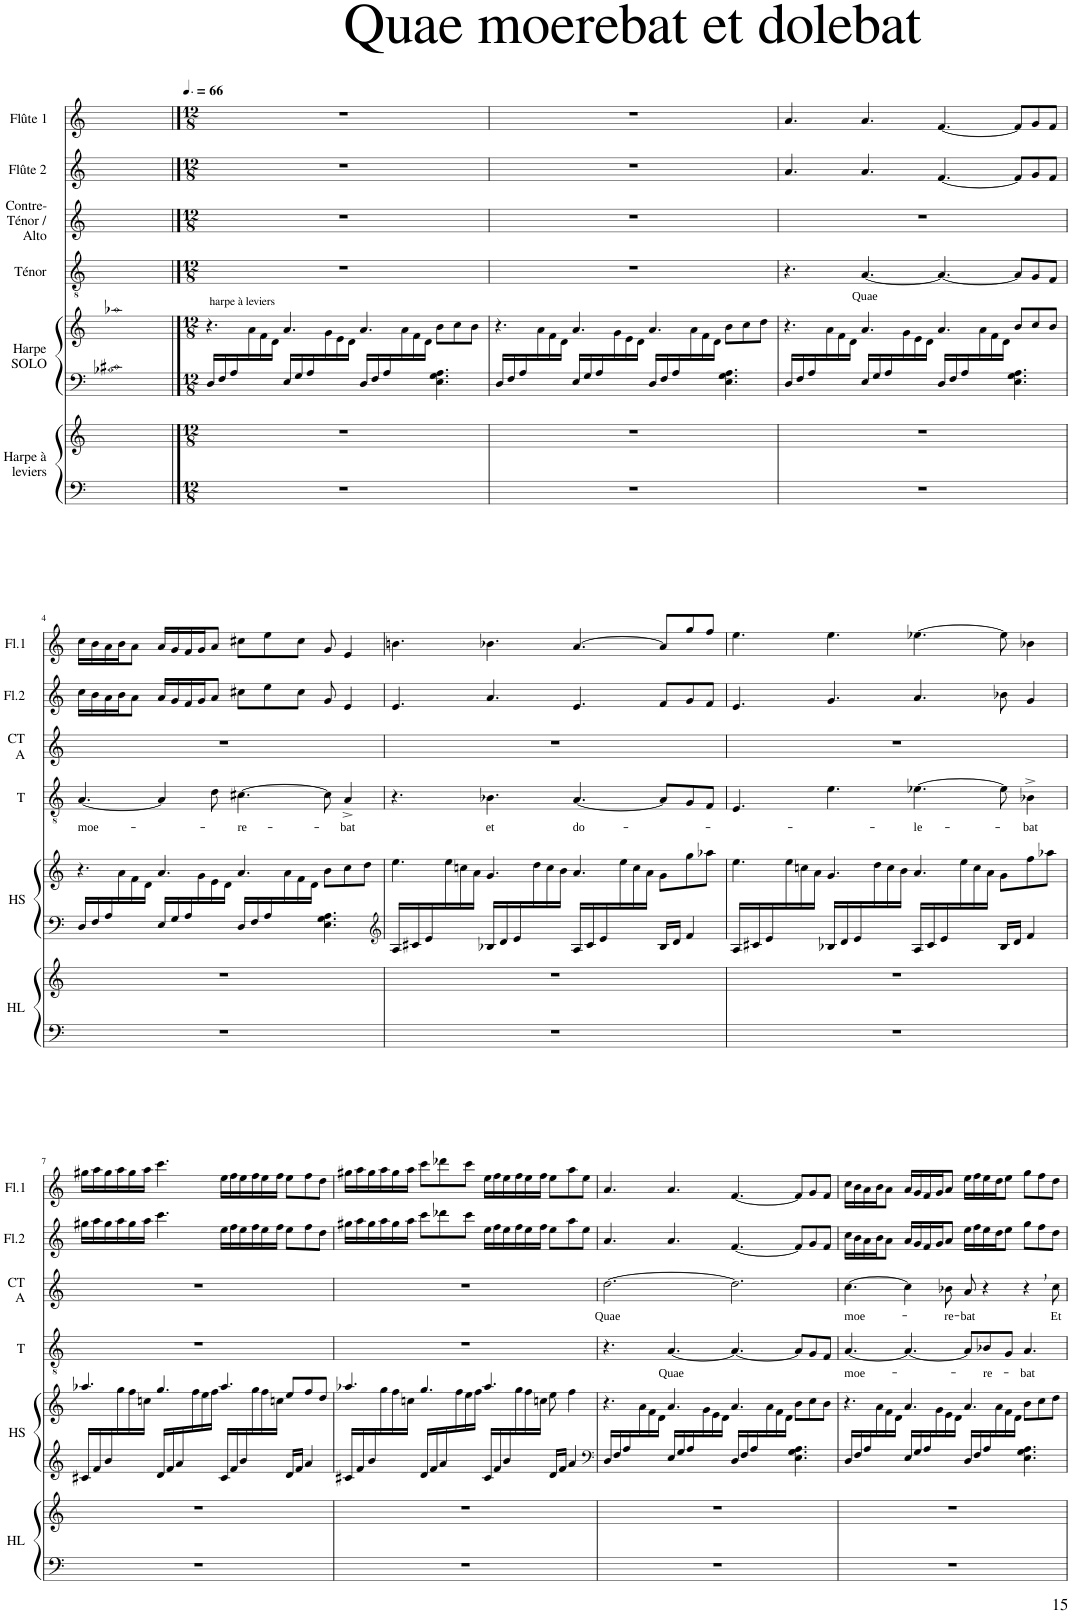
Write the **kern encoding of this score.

**kern	**kern	**kern	**kern	**kern	**text	**kern	**text	**kern	**kern
*part6	*part6	*part5	*part5	*part4	*part4	*part3	*part3	*part2	*part1
*staff8	*staff7	*staff6	*staff5	*staff4	*staff4	*staff3	*staff3	*staff2	*staff1
*I"Harpe à leviers	*	*I"Harpe  SOLO	*	*I"Ténor	*	*I"Contre- Ténor / Alto	*	*I"Flûte 2	*I"Flûte 1
*I'HL	*	*I'HS	*	*I'T	*	*I'CT A	*	*I'Fl.2	*I'Fl.1
!!LO:PB:g=z
*clefF4	*clefG2	*clefF4	*clefG2	*clefGv2	*	*clefG2	*	*clefG2	*clefG2
*k[]	*k[]	*k[]	*k[]	*k[]	*	*k[]	*	*k[]	*k[]
*M4/4	*M4/4	*M4/4	*M4/4	*M4/4	*	*M4/4	*	*M4/4	*M4/4
=	=	=	=	=	=	=	=	=	=
1ryy	1ryy	1B-X 1c#X	1aa-X	1ryy	.	1ryy	.	1ryy	1ryy
==1	==1	==1	==1	==1	==1	==1	==1	==1	==1
*M12/8	*M12/8	*M12/8	*M12/8	*M12/8	*	*M12/8	*	*M12/8	*M12/8
*	*	*	*	*	*	*	*	*	*MM99
*	*	*	*^	*	*	*	*	*	*
!	!	!	!LO:TX:a:t=harpe à leviers	!	!	!	!	!	!	!
1.r	1.r	16D/LL	4.r	8.ryy	1.r	.	1.r	.	1.r	1.r
.	.	16F/	.	.	.	.	.	.	.	.
.	.	16A/	.	.	.	.	.	.	.	.
.	.	8.ryy	.	16a\	.	.	.	.	.	.
.	.	.	.	16f\	.	.	.	.	.	.
.	.	.	.	16d\JJ	.	.	.	.	.	.
.	.	16E/LL	4.a/	8.ryy	.	.	.	.	.	.
.	.	16G/	.	.	.	.	.	.	.	.
.	.	16A/	.	.	.	.	.	.	.	.
.	.	8.ryy	.	16g\	.	.	.	.	.	.
.	.	.	.	16e\	.	.	.	.	.	.
.	.	.	.	16d\JJ	.	.	.	.	.	.
.	.	16D/LL	4.a/	8.ryy	.	.	.	.	.	.
.	.	16F/	.	.	.	.	.	.	.	.
.	.	16A/	.	.	.	.	.	.	.	.
.	.	8.ryy	.	16a\	.	.	.	.	.	.
.	.	.	.	16f\	.	.	.	.	.	.
.	.	.	.	16d\JJ	.	.	.	.	.	.
.	.	4.E\ 4.G\ 4.A\	8b\L	4.ryy	.	.	.	.	.	.
.	.	.	8cc\	.	.	.	.	.	.	.
.	.	.	8b\J	.	.	.	.	.	.	.
=2	=2	=2	=2	=2	=2	=2	=2	=2	=2	=2
!	!	!	!	!	!	!	!	!	!	!LO:TX:a:t=Quae moerebat et dolebat
1.r	1.r	16D/LL	4.r	8.ryy	1.r	.	1.r	.	1.r	1.r
.	.	16F/	.	.	.	.	.	.	.	.
.	.	16A/	.	.	.	.	.	.	.	.
.	.	8.ryy	.	16a\	.	.	.	.	.	.
.	.	.	.	16f\	.	.	.	.	.	.
.	.	.	.	16d\JJ	.	.	.	.	.	.
.	.	16E/LL	4.a/	8.ryy	.	.	.	.	.	.
.	.	16G/	.	.	.	.	.	.	.	.
.	.	16A/	.	.	.	.	.	.	.	.
.	.	8.ryy	.	16g\	.	.	.	.	.	.
.	.	.	.	16e\	.	.	.	.	.	.
.	.	.	.	16d\JJ	.	.	.	.	.	.
.	.	16D/LL	4.a/	8.ryy	.	.	.	.	.	.
.	.	16F/	.	.	.	.	.	.	.	.
.	.	16A/	.	.	.	.	.	.	.	.
.	.	8.ryy	.	16a\	.	.	.	.	.	.
.	.	.	.	16f\	.	.	.	.	.	.
.	.	.	.	16d\JJ	.	.	.	.	.	.
.	.	4.E\ 4.G\ 4.A\	8b\L	4.ryy	.	.	.	.	.	.
.	.	.	8cc\	.	.	.	.	.	.	.
.	.	.	8dd\J	.	.	.	.	.	.	.
=3	=3	=3	=3	=3	=3	=3	=3	=3	=3	=3
1.r	1.r	16D/LL	4.r	8.ryy	4.r	.	1.r	.	4.a/	4.a/
.	.	16F/	.	.	.	.	.	.	.	.
.	.	16A/	.	.	.	.	.	.	.	.
.	.	8.ryy	.	16a\	.	.	.	.	.	.
.	.	.	.	16f\	.	.	.	.	.	.
.	.	.	.	16d\JJ	.	.	.	.	.	.
!	!	!	!	!	!	!LO:LY:b	!	!	!	!
.	.	16E/LL	4.a/	8.ryy	[4.A/	Quae	.	.	4.a/	4.a/
.	.	16G/	.	.	.	.	.	.	.	.
.	.	16A/	.	.	.	.	.	.	.	.
.	.	8.ryy	.	16g\	.	.	.	.	.	.
.	.	.	.	16e\	.	.	.	.	.	.
.	.	.	.	16d\JJ	.	.	.	.	.	.
.	.	16D/LL	4.a/	8.ryy	4.A/_	.	.	.	[4.f/	[4.f/
.	.	16F/	.	.	.	.	.	.	.	.
.	.	16A/	.	.	.	.	.	.	.	.
.	.	8.ryy	.	16a\	.	.	.	.	.	.
.	.	.	.	16f\	.	.	.	.	.	.
.	.	.	.	16d\JJ	.	.	.	.	.	.
.	.	4.E\ 4.G\ 4.A\	8b/L	4.ryy	8A/L]	.	.	.	8f/L]	8f/L]
.	.	.	8cc/	.	8G/	.	.	.	8g/	8g/
.	.	.	8b/J	.	8F/J	.	.	.	8f/J	8f/J
!!LO:LB:g=z
=4	=4	=4	=4	=4	=4	=4	=4	=4	=4	=4
!	!	!	!	!	!	!LO:LY:b	!	!	!	!
1.r	1.r	16D/LL	4.r	8.ryy	[4.A/	moe-	1.r	.	16cc\LL	16cc\LL
.	.	16F/	.	.	.	.	.	.	16b\	16b\
.	.	16A/	.	.	.	.	.	.	16a\	16a\
.	.	8.ryy	.	16a\	.	.	.	.	16b\J	16b\J
.	.	.	.	16f\	.	.	.	.	8a\J	8a\J
.	.	.	.	16d\JJ	.	.	.	.	.	.
.	.	16E/LL	4.a/	8.ryy	4A/]	.	.	.	16a/LL	16a/LL
.	.	16G/	.	.	.	.	.	.	16g/	16g/
.	.	16A/	.	.	.	.	.	.	16f/	16f/
.	.	8.ryy	.	16g\	.	.	.	.	16g/J	16g/J
.	.	.	.	16e\	8d\	.	.	.	8a/J	8a/J
.	.	.	.	16d\JJ	.	.	.	.	.	.
!	!	!	!	!	!	!LO:LY:b	!	!	!	!
.	.	16D/LL	4.a/	8.ryy	[4.c#X\	-re-	.	.	8cc#X\L	8cc#X\L
.	.	16F/	.	.	.	.	.	.	.	.
.	.	16A/	.	.	.	.	.	.	8ee\	8ee\
.	.	8.ryy	.	16a\	.	.	.	.	.	.
.	.	.	.	16f\	.	.	.	.	8cc#\J	8cc#\J
.	.	.	.	16d\JJ	.	.	.	.	.	.
.	.	4.E\ 4.G\ 4.A\	8b\L	4.ryy	8c#\]	.	.	.	8g/	8g/
!	!	!	!	!	!	!LO:LY:b	!	!	!	!
.	.	.	8cc\	.	4A^/	-bat	.	.	4e/	4e/
.	.	.	8dd\J	.	.	.	.	.	.	.
=5	=5	=5	=5	=5	=5	=5	=5	=5	=5	=5
*	*	*clefG2	*	*	*	*	*	*	*	*
1.r	1.r	16A/LL	4.ee\	8.ryy	4.r	.	1.r	.	4.e/	4.bn\
.	.	16c#X/	.	.	.	.	.	.	.	.
.	.	16e/	.	.	.	.	.	.	.	.
.	.	8.ryy	.	16ee\	.	.	.	.	.	.
.	.	.	.	16ccn\	.	.	.	.	.	.
.	.	.	.	16a\JJ	.	.	.	.	.	.
!	!	!	!	!	!	!LO:LY:b	!	!	!	!
.	.	16B-X/LL	4.g/	8.ryy	4.B-X\	et	.	.	4.a/	4.b-X\
.	.	16d/	.	.	.	.	.	.	.	.
.	.	16e/	.	.	.	.	.	.	.	.
.	.	8.ryy	.	16dd\	.	.	.	.	.	.
.	.	.	.	16cc\	.	.	.	.	.	.
.	.	.	.	16b\JJ	.	.	.	.	.	.
!	!	!	!	!	!	!LO:LY:b	!	!	!	!
.	.	16A/LL	4.a/	8.ryy	[4.A/	do-	.	.	4.e/	[>4.a/
.	.	16c#/	.	.	.	.	.	.	.	.
.	.	16e/	.	.	.	.	.	.	.	.
.	.	8.ryy	.	16ee\	.	.	.	.	.	.
.	.	.	.	16cc\	.	.	.	.	.	.
.	.	.	.	16a\JJ	.	.	.	.	.	.
.	.	16B-/LL	8g\L	4.ryy	8A/L]	.	.	.	8f/L	8a/L]
.	.	16d/JJ	.	.	.	.	.	.	.	.
.	.	4f/	8gg\	.	8G/	.	.	.	8g/	8gg/
.	.	.	8aa-X\J	.	8F/J	.	.	.	8f/J	8ff/J
=6	=6	=6	=6	=6	=6	=6	=6	=6	=6	=6
1.r	1.r	16A/LL	4.ee\	8.ryy	4.E/	.	1.r	.	4.e/	4.ee\
.	.	16c#X/	.	.	.	.	.	.	.	.
.	.	16e/	.	.	.	.	.	.	.	.
.	.	8.ryy	.	16ee\	.	.	.	.	.	.
.	.	.	.	16ccn\	.	.	.	.	.	.
.	.	.	.	16a\JJ	.	.	.	.	.	.
.	.	16B-X/LL	4.g/	8.ryy	4.e\	.	.	.	4.g/	4.ee\
.	.	16d/	.	.	.	.	.	.	.	.
.	.	16e/	.	.	.	.	.	.	.	.
.	.	8.ryy	.	16dd\	.	.	.	.	.	.
.	.	.	.	16cc\	.	.	.	.	.	.
.	.	.	.	16b\JJ	.	.	.	.	.	.
!	!	!	!	!	!	!LO:LY:b	!	!	!	!
.	.	16A/LL	4.a/	8.ryy	[4.e-X\	-le-	.	.	4.a/	[4.ee-X\
.	.	16c#/	.	.	.	.	.	.	.	.
.	.	16e/	.	.	.	.	.	.	.	.
.	.	8.ryy	.	16ee\	.	.	.	.	.	.
.	.	.	.	16cc\	.	.	.	.	.	.
.	.	.	.	16a\JJ	.	.	.	.	.	.
.	.	16B-/LL	8g\L	4.ryy	8e-\]	.	.	.	8b-X\	8ee-\]
.	.	16d/JJ	.	.	.	.	.	.	.	.
!	!	!	!	!	!	!LO:LY:b	!	!	!	!
.	.	4f/	8ff\	.	4B-X^\	-bat	.	.	4g/	4b-X\
.	.	.	8aa-X\J	.	.	.	.	.	.	.
!!LO:LB:g=z
=7	=7	=7	=7	=7	=7	=7	=7	=7	=7	=7
1.r	1.r	16c#X/LL	4.aa-X/	8.ryy	1.r	.	1.r	.	16gg#X\LL	16gg#X\LL
.	.	16f/	.	.	.	.	.	.	16aa\	16aa\
.	.	16b/	.	.	.	.	.	.	16gg#\	16gg#\
.	.	8.ryy	.	16gg\	.	.	.	.	16aa\	16aa\
.	.	.	.	16ff\	.	.	.	.	16gg#\	16gg#\
.	.	.	.	16ccn\JJ	.	.	.	.	16aa\JJ	16aa\JJ
.	.	16d/LL	4.gg/	8.ryy	.	.	.	.	4.ccc\	4.ccc\
.	.	16f/	.	.	.	.	.	.	.	.
.	.	16a/	.	.	.	.	.	.	.	.
.	.	8.ryy	.	16ff\	.	.	.	.	.	.
.	.	.	.	16ee\	.	.	.	.	.	.
.	.	.	.	16ff\JJ	.	.	.	.	.	.
.	.	16c#/LL	4.aa-/	8.ryy	.	.	.	.	16ee\LL	16ee\LL
.	.	16f/	.	.	.	.	.	.	16ff\	16ff\
.	.	16b/	.	.	.	.	.	.	16ee\	16ee\
.	.	8.ryy	.	16gg\	.	.	.	.	16ff\	16ff\
.	.	.	.	16ff\	.	.	.	.	16ee\	16ee\
.	.	.	.	16ccn\JJ	.	.	.	.	16ff\JJ	16ff\JJ
.	.	16d/LL	8ee/L	4.ryy	.	.	.	.	8ee\L	8ee\L
.	.	16f/JJ	.	.	.	.	.	.	.	.
.	.	4a/	8ff/	.	.	.	.	.	8ff\	8ff\
.	.	.	8dd/J	.	.	.	.	.	8dd\J	8dd\J
=8	=8	=8	=8	=8	=8	=8	=8	=8	=8	=8
1.r	1.r	16c#X/LL	4.aa-X/	8.ryy	1.r	.	1.r	.	16gg#X\LL	16gg#X\LL
.	.	16f/	.	.	.	.	.	.	16aa\	16aa\
.	.	16b/	.	.	.	.	.	.	16gg#\	16gg#\
.	.	8.ryy	.	16gg\	.	.	.	.	16aa\	16aa\
.	.	.	.	16ff\	.	.	.	.	16gg#\	16gg#\
.	.	.	.	16ccn\JJ	.	.	.	.	16aa\JJ	16aa\JJ
.	.	16d/LL	4.gg/	8.ryy	.	.	.	.	8ccc\L	8ccc\L
.	.	16f/	.	.	.	.	.	.	.	.
.	.	16a/	.	.	.	.	.	.	8ddd-X\	8ddd-X\
.	.	8.ryy	.	16ff\	.	.	.	.	.	.
.	.	.	.	16ee\	.	.	.	.	8ccc\J	8ccc\J
.	.	.	.	16ff\JJ	.	.	.	.	.	.
.	.	16c#/LL	4.aa-/	8.ryy	.	.	.	.	16ee\LL	16ee\LL
.	.	16f/	.	.	.	.	.	.	16ff\	16ff\
.	.	16b/	.	.	.	.	.	.	16ee\	16ee\
.	.	8.ryy	.	16gg\	.	.	.	.	16ff\	16ff\
.	.	.	.	16ff\	.	.	.	.	16ee\	16ee\
.	.	.	.	16ccn\JJ	.	.	.	.	16ff\JJ	16ff\JJ
.	.	16d/LL	8ee\	4.ryy	.	.	.	.	8ee\L	8ee\L
.	.	16f/JJ	.	.	.	.	.	.	.	.
.	.	4a/	4ff\	.	.	.	.	.	8aa\	8aa\
.	.	.	.	.	.	.	.	.	8ee\J	8ee\J
=9	=9	=9	=9	=9	=9	=9	=9	=9	=9	=9
*	*	*clefF4	*	*	*	*	*	*	*	*
!	!	!	!	!	!	!	!	!LO:LY:b	!	!
1.r	1.r	16D/LL	4.r	8.ryy	4.r	.	[2.dd\	Quae	4.a/	4.a/
.	.	16F/	.	.	.	.	.	.	.	.
.	.	16A/	.	.	.	.	.	.	.	.
.	.	8.ryy	.	16a\	.	.	.	.	.	.
.	.	.	.	16f\	.	.	.	.	.	.
.	.	.	.	16d\JJ	.	.	.	.	.	.
!	!	!	!	!	!	!LO:LY:b	!	!	!	!
.	.	16E/LL	4.a/	8.ryy	[4.A/	Quae	.	.	4.a/	4.a/
.	.	16G/	.	.	.	.	.	.	.	.
.	.	16A/	.	.	.	.	.	.	.	.
.	.	8.ryy	.	16g\	.	.	.	.	.	.
.	.	.	.	16e\	.	.	.	.	.	.
.	.	.	.	16d\JJ	.	.	.	.	.	.
.	.	16D/LL	4.a/	8.ryy	4.A/_	.	2.dd\]	.	[4.f/	[4.f/
.	.	16F/	.	.	.	.	.	.	.	.
.	.	16A/	.	.	.	.	.	.	.	.
.	.	8.ryy	.	16a\	.	.	.	.	.	.
.	.	.	.	16f\	.	.	.	.	.	.
.	.	.	.	16d\JJ	.	.	.	.	.	.
.	.	4.E\ 4.G\ 4.A\	8b\L	4.ryy	8A/L]	.	.	.	8f/L]	8f/L]
.	.	.	8cc\	.	8G/	.	.	.	8g/	8g/
.	.	.	8b\J	.	8F/J	.	.	.	8f/J	8f/J
=10	=10	=10	=10	=10	=10	=10	=10	=10	=10	=10
!	!	!	!	!	!	!LO:LY:b	!	!LO:LY:b	!	!
1.r	1.r	16D/LL	4.r	8.ryy	[4.A/	moe-	[4.cc\	moe-	16cc\LL	16cc\LL
.	.	16F/	.	.	.	.	.	.	16b\	16b\
.	.	16A/	.	.	.	.	.	.	16a\	16a\
.	.	8.ryy	.	16a\	.	.	.	.	16b\J	16b\J
.	.	.	.	16f\	.	.	.	.	8a\J	8a\J
.	.	.	.	16d\JJ	.	.	.	.	.	.
.	.	16E/LL	4.a/	8.ryy	4.A/_	.	4cc\]	.	16a/LL	16a/LL
.	.	16G/	.	.	.	.	.	.	16g/	16g/
.	.	16A/	.	.	.	.	.	.	16f/	16f/
.	.	8.ryy	.	16g\	.	.	.	.	16g/J	16g/J
!	!	!	!	!	!	!	!	!LO:LY:b	!	!
.	.	.	.	16e\	.	.	8b-X\	re-	8a/J	8a/J
.	.	.	.	16d\JJ	.	.	.	.	.	.
!	!	!	!	!	!	!	!	!LO:LY:b	!	!
.	.	16D/LL	4.a/	8.ryy	8A/L]	.	8a/	-bat	16ee\LL	16ee\LL
.	.	16F/	.	.	.	.	.	.	16ff\	16ff\
!	!	!	!	!	!	!LO:LY:b	!	!	!	!
.	.	16A/	.	.	8B-X/	re-	4r	.	16ee\	16ee\
.	.	8.ryy	.	16a\	.	.	.	.	16dd\J	16dd\J
.	.	.	.	16f\	8G/J	.	.	.	8ee\J	8ee\J
.	.	.	.	16d\JJ	.	.	.	.	.	.
!	!	!	!	!	!	!LO:LY:b	!	!	!	!
.	.	4.E\ 4.G\ 4.A\	8b\L	4.ryy	4.A/	-bat	4r	.	8gg\L	8gg\L
.	.	.	8cc\	.	.	.	.	.	8ff\	8ff\
!	!	!	!	!	!	!	!	!LO:LY:b	!	!
.	.	.	8dd\J	.	.	.	8cc\	Et	8dd\J	8dd\J
*	*	*	*v	*v	*	*	*	*	*	*
=	=	=	=	=	=	=	=	=	=
*-	*-	*-	*-	*-	*-	*-	*-	*-	*-
